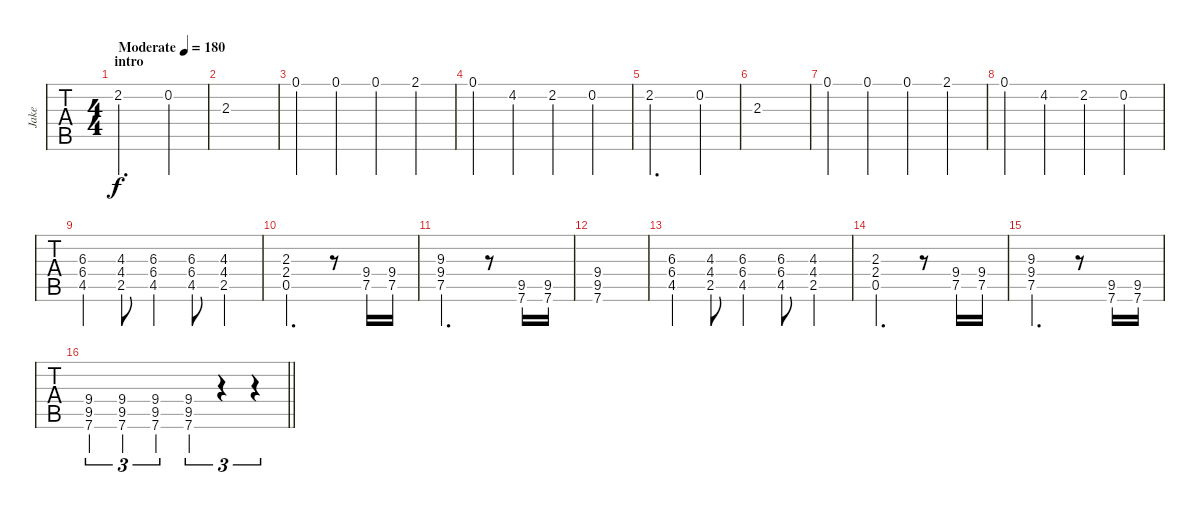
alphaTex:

\track ("Jake" "Jake") {instrument distortionguitar}
\staff {tabs}
\tuning (E4 B3 G3 D3 A2 E2) {hide}
\ts (4 4)
\section ("" "intro")
\tempo (180 "Moderate")
\clef g2
\ks c
2.2.2{d dy f instrument distortionguitar} 0.2.4 |
2.3.1 |
0.1.4 0.1.4 0.1.4 2.1.4 |
0.1.4 4.2.4 2.2.4 0.2.4 |
2.2.2{d} 0.2.4 |
2.3.1 |
0.1.4 0.1.4 0.1.4 2.1.4 |
0.1.4 4.2.4 2.2.4 0.2.4 |
(6.3 6.4 4.5).4 (4.3 4.4 2.5).8 (6.3 6.4 4.5).4 (6.3 6.4 4.5).8 (4.3 4.4 2.5).4 |
(2.3 2.4 0.5).2{d} r.8 (9.4 7.5).16 (9.4 7.5).16 |
(9.3 9.4 7.5).2{d} r.8 (9.5 7.6).16 (9.5 7.6).16 |
(9.4 9.5 7.6).1 |
(6.3 6.4 4.5).4 (4.3 4.4 2.5).8 (6.3 6.4 4.5).4 (6.3 6.4 4.5).8 (4.3 4.4 2.5).4 |
(2.3 2.4 0.5).2{d} r.8 (9.4 7.5).16 (9.4 7.5).16 |
(9.3 9.4 7.5).2{d} r.8 (9.5 7.6).16 (9.5 7.6).16 |
\barLineRight lightlight
(9.4 9.5 7.6).4{tu (3 2)} (9.4 9.5 7.6).4{tu (3 2)} (9.4 9.5 7.6).4{tu (3 2)} (9.4 9.5 7.6).4{tu (3 2)} r.4{tu (3 2)} r.4{tu (3 2)}
